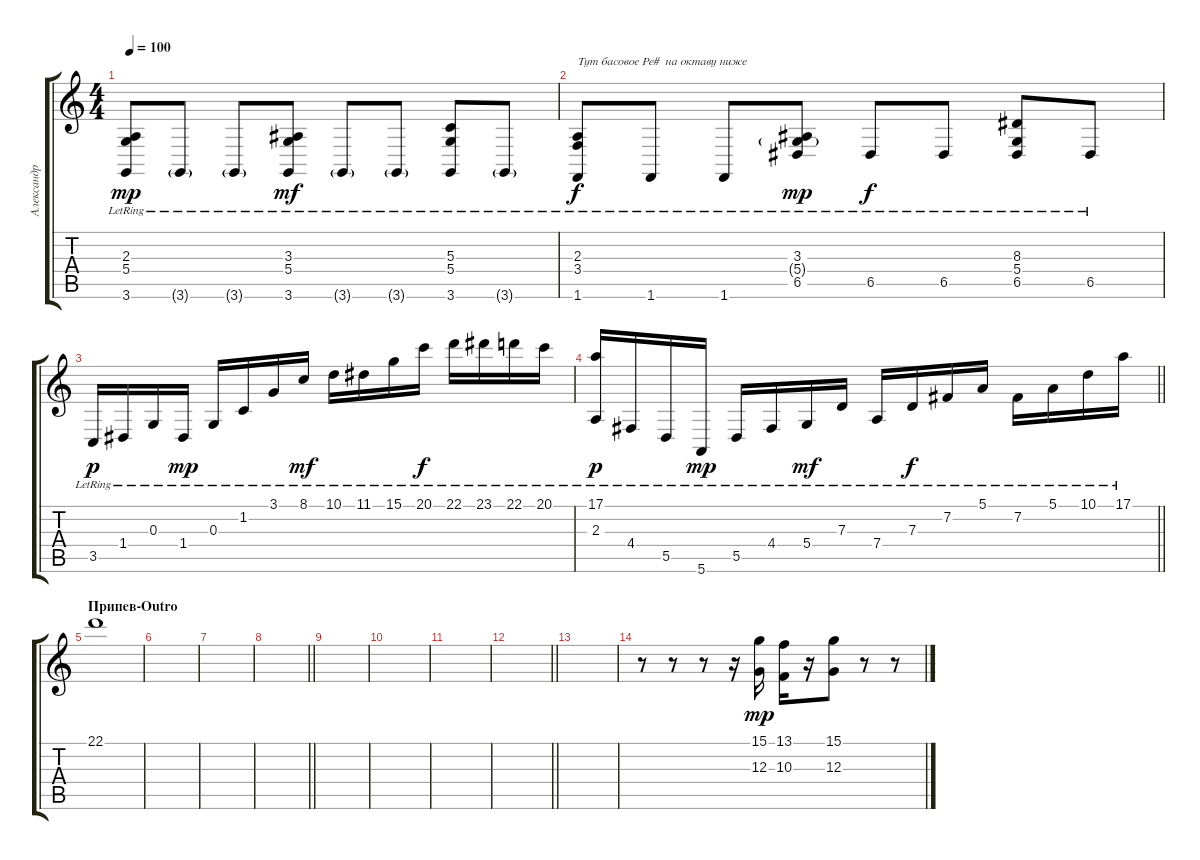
\track ("Александр «Wish» Андрюхин" "Александр ") {instrument fx1rain}
\staff {score tabs}
\tuning (E4 B3 G3 D3 A2 E2) {hide}
\ts (4 4)
\tempo 100
\clef g2
\ks c
(2.3{lr} 5.4{lr} 3.6{lr}).8{dy mp} 3.6{g lr}.8 3.6{g lr}.8 (3.3{lr} 5.4{lr} 3.6{lr}).8{dy mf} 3.6{g lr}.8 3.6{g lr}.8 (5.3{lr} 5.4{lr} 3.6{lr}).8 3.6{g lr}.8 |
(2.3{lr} 3.4{lr} 1.6{lr}).8{txt "Тут басовое Ре#  на октаву ниже" dy f} 1.6{lr}.8 1.6{lr}.8 (3.3{lr} 5.4{g lr} 6.5{lr}).8{dy mp} 6.5{lr}.8{dy f} 6.5{lr}.8 (8.3{lr} 5.4{lr} 6.5{lr}).8 6.5{lr}.8 |
3.5{lr}.16{dy p} 1.4{lr}.16 0.3{lr}.16 1.4{lr}.16{dy mp} 0.3{lr}.16 1.2{lr}.16 3.1{lr}.16 8.1{lr}.16{dy mf} 10.1{lr}.16 11.1{lr}.16 15.1{lr}.16 20.1{lr}.16{dy f} 22.1{lr}.16 23.1{lr}.16 22.1{lr}.16 20.1{lr}.16 |
\barLineRight lightlight
(17.1{lr} 2.3{lr}).16{dy p} 4.4{lr}.16 5.5{lr}.16 5.6{lr}.16{dy mp} 5.5{lr}.16 4.4{lr}.16 5.4{lr}.16{dy mf} 7.3{lr}.16 7.4{lr}.16 7.3{lr}.16{dy f} 7.2{lr}.16 5.1{lr}.16 7.2{lr}.16 5.1{lr}.16 10.1{lr}.16 17.1{lr}.16 |
\section ("" "Припев-Outro")
22.1.1 |
|
|
\barLineRight lightlight
|
|
|
|
\barLineRight lightlight
|
|
r.8{instrument synthbrass1} r.8 r.8 r.16 (15.1 12.3).16{dy mp} (13.1 10.3).16 r.16 (15.1 12.3).8 r.8 r.8
